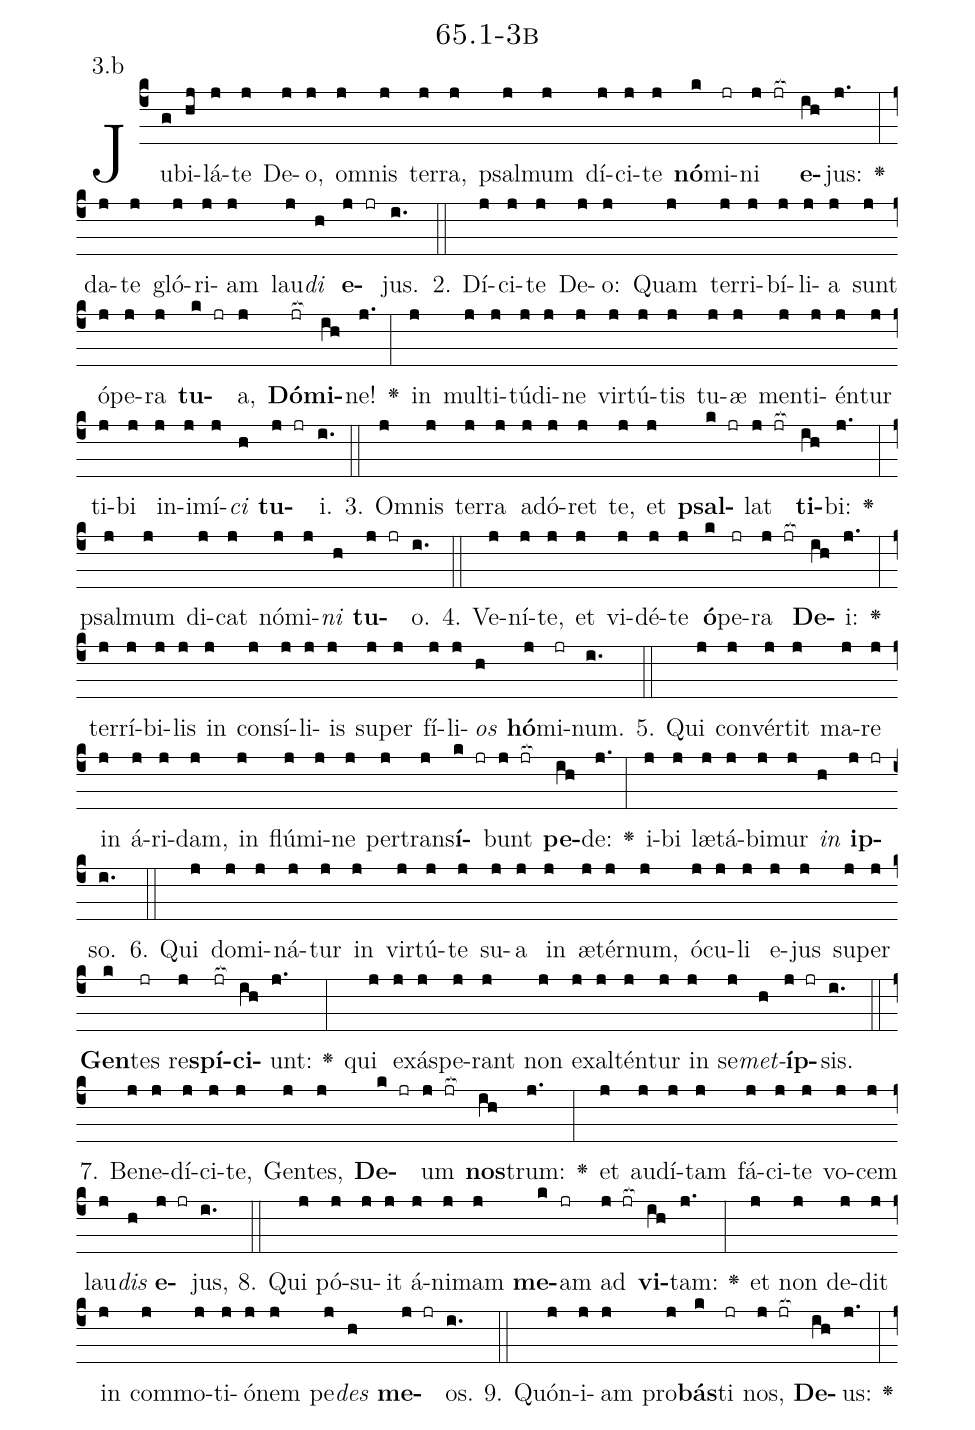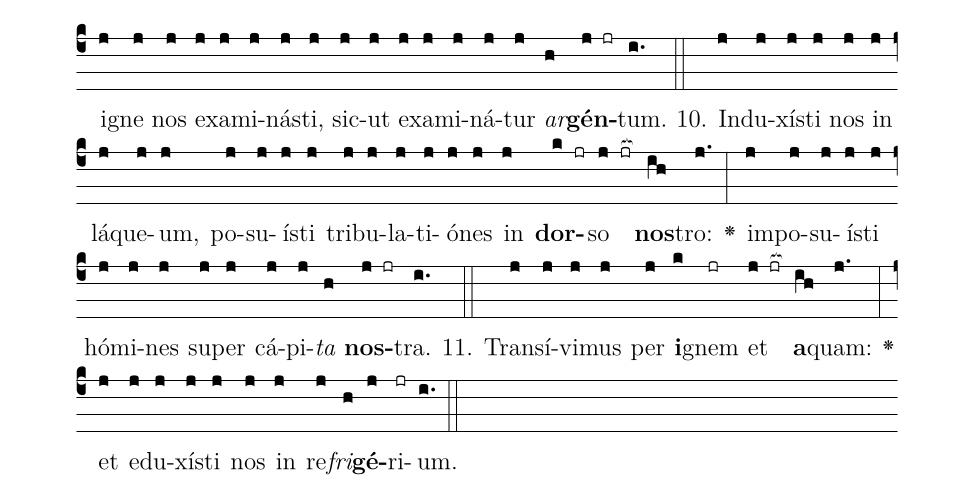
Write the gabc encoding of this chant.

name: 65.1-3b;
annotation: 3.b;
%%
(c4)Ju(g)bi(hj)lá(j)te(j) De(j)o,(j) om(j)nis(j) ter(j)ra,(j) psal(j)mum(j) dí(j)ci(j)te(j) <b>nó</b>(k)mi(jr)ni(j jr[ocb:1{]) <b>e</b>(ih[ocb:0}])jus:(j.) <v>\greheightstar</v>(:) da(j)te(j) gló(j)ri(j)am(j) lau(j)<i>di</i>(h) <b>e</b>(j jr)jus.(i.) (::)
2. Dí(j)ci(j)te(j) De(j)o:(j) Quam(j) ter(j)ri(j)bí(j)li(j)a(j) sunt(j) ó(j)pe(j)ra(j) <b>tu</b>(k jr)a,(j) <b>Dó</b>(jr[ocb:1{])<b>mi</b>(ih[ocb:0}])ne!(j.) <v>\greheightstar</v>(:) in(j) mul(j)ti(j)tú(j)di(j)ne(j) vir(j)tú(j)tis(j) tu(j)æ(j) men(j)ti(j)én(j)tur(j) ti(j)bi(j) in(j)i(j)mí(j)<i>ci</i>(h) <b>tu</b>(j jr)i.(i.) (::)
3. Om(j)nis(j) ter(j)ra(j) ad(j)ó(j)ret(j) te,(j) et(j) <b>psal</b>(k jr)lat(j jr[ocb:1{]) <b>ti</b>(ih[ocb:0}])bi:(j.) <v>\greheightstar</v>(:) psal(j)mum(j) di(j)cat(j) nó(j)mi(j)<i>ni</i>(h) <b>tu</b>(j jr)o.(i.) (::)
4. Ve(j)ní(j)te,(j) et(j) vi(j)dé(j)te(j) <b>ó</b>(k)pe(jr)ra(j jr[ocb:1{]) <b>De</b>(ih[ocb:0}])i:(j.) <v>\greheightstar</v>(:) ter(j)rí(j)bi(j)lis(j) in(j) con(j)sí(j)li(j)is(j) su(j)per(j) fí(j)li(j)<i>os</i>(h) <b>hó</b>(j)mi(jr)num.(i.) (::)
5. Qui(j) con(j)vér(j)tit(j) ma(j)re(j) in(j) á(j)ri(j)dam,(j) in(j) flú(j)mi(j)ne(j) per(j)trans(j)<b>í</b>(k jr)bunt(j jr[ocb:1{]) <b>pe</b>(ih[ocb:0}])de:(j.) <v>\greheightstar</v>(:) i(j)bi(j) læ(j)tá(j)bi(j)mur(j) <i>in</i>(h) <b>ip</b>(j jr)so.(i.) (::)
6. Qui(j) do(j)mi(j)ná(j)tur(j) in(j) vir(j)tú(j)te(j) su(j)a(j) in(j) æ(j)tér(j)num,(j) ó(j)cu(j)li(j) e(j)jus(j) su(j)per(j) <b>Gen</b>(k)tes(jr) re(j)<b>spí</b>(jr[ocb:1{])<b>ci</b>(ih[ocb:0}])unt:(j.) <v>\greheightstar</v>(:) qui(j) ex(j)ás(j)pe(j)rant(j) non(j) ex(j)al(j)tén(j)tur(j) in(j) se(j)<i>met</i>(h)<b>íp</b>(j jr)sis.(i.) (::)
7. Be(j)ne(j)dí(j)ci(j)te,(j) Gen(j)tes,(j) <b>De</b>(k jr)um(j jr[ocb:1{]) <b>nos</b>(ih[ocb:0}])trum:(j.) <v>\greheightstar</v>(:) et(j) au(j)dí(j)tam(j) fá(j)ci(j)te(j) vo(j)cem(j) lau(j)<i>dis</i>(h) <b>e</b>(j jr)jus,(i.) (::)
8. Qui(j) pó(j)su(j)it(j) á(j)ni(j)mam(j) <b>me</b>(k)am(jr) ad(j jr[ocb:1{]) <b>vi</b>(ih[ocb:0}])tam:(j.) <v>\greheightstar</v>(:) et(j) non(j) de(j)dit(j) in(j) com(j)mo(j)ti(j)ó(j)nem(j) pe(j)<i>des</i>(h) <b>me</b>(j jr)os.(i.) (::)
9. Quón(j)i(j)am(j) pro(j)<b>bás</b>(k)ti(jr) nos,(j jr[ocb:1{]) <b>De</b>(ih[ocb:0}])us:(j.) <v>\greheightstar</v>(:) i(j)gne(j) nos(j) ex(j)a(j)mi(j)nás(j)ti,(j) sic(j)ut(j) ex(j)a(j)mi(j)ná(j)tur(j) <i>ar</i>(h)<b>gén</b>(j jr)tum.(i.) (::)
10. In(j)du(j)xís(j)ti(j) nos(j) in(j) lá(j)que(j)um,(j) po(j)su(j)ís(j)ti(j) tri(j)bu(j)la(j)ti(j)ó(j)nes(j) in(j) <b>dor</b>(k jr)so(j jr[ocb:1{]) <b>nos</b>(ih[ocb:0}])tro:(j.) <v>\greheightstar</v>(:) im(j)po(j)su(j)ís(j)ti(j) hó(j)mi(j)nes(j) su(j)per(j) cá(j)pi(j)<i>ta</i>(h) <b>nos</b>(j jr)tra.(i.) (::)
11. Trans(j)í(j)vi(j)mus(j) per(j) <b>i</b>(k)gnem(jr) et(j jr[ocb:1{]) <b>a</b>(ih[ocb:0}])quam:(j.) <v>\greheightstar</v>(:) et(j) e(j)du(j)xís(j)ti(j) nos(j) in(j) re(j)<i>fri</i>(h)<b>gé</b>(j)ri(jr)um.(i.) (::)
